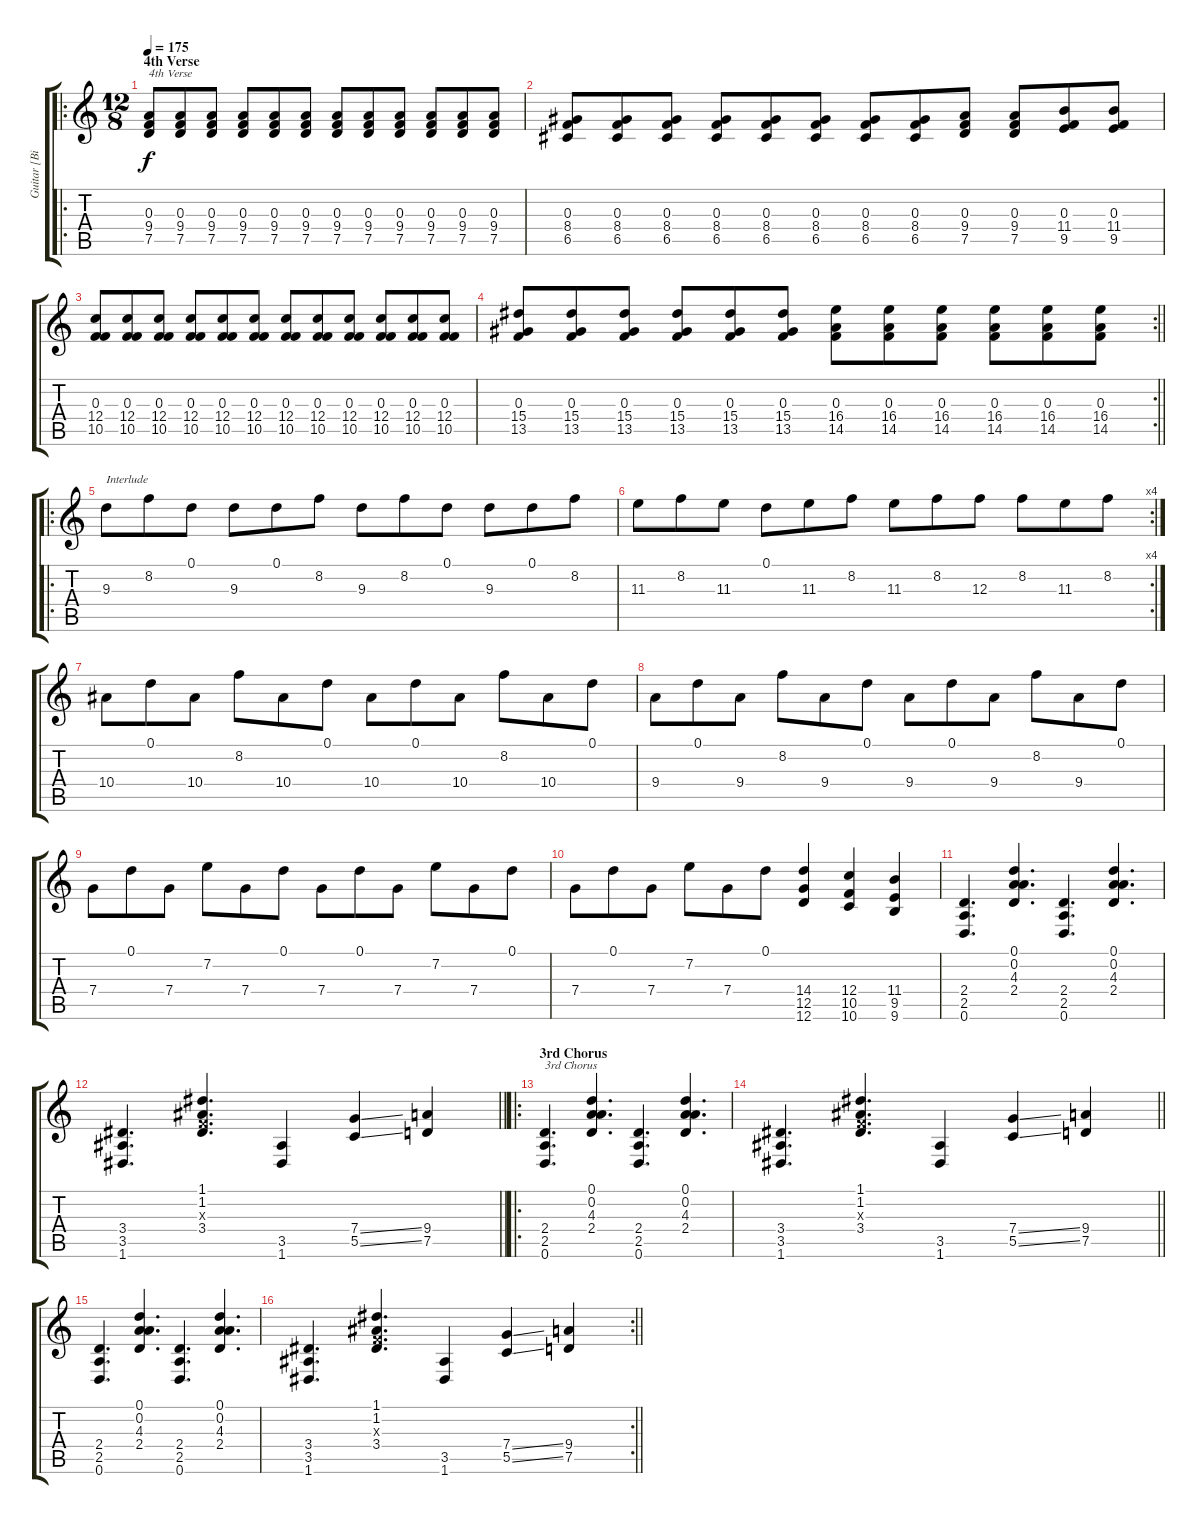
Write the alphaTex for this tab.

\track ("Guitar [Bill Kelliher]" "Guitar [Bi") {instrument distortionguitar}
\staff {score tabs}
\tuning (D4 A3 F3 C3 G2 D2) {hide}
\ro
\ts (12 8)
\section ("" "4th Verse")
\tempo 175
\clef g2
\ks c
(0.3 9.4 7.5).8{txt "4th Verse" dy f} (0.3 9.4 7.5).8 (0.3 9.4 7.5).8 (0.3 9.4 7.5).8 (0.3 9.4 7.5).8 (0.3 9.4 7.5).8 (0.3 9.4 7.5).8 (0.3 9.4 7.5).8 (0.3 9.4 7.5).8 (0.3 9.4 7.5).8 (0.3 9.4 7.5).8 (0.3 9.4 7.5).8 |
(0.3 8.4 6.5).8 (0.3 8.4 6.5).8 (0.3 8.4 6.5).8 (0.3 8.4 6.5).8 (0.3 8.4 6.5).8 (0.3 8.4 6.5).8 (0.3 8.4 6.5).8 (0.3 8.4 6.5).8 (0.3 9.4 7.5).8 (0.3 9.4 7.5).8 (0.3 11.4 9.5).8 (0.3 11.4 9.5).8 |
(0.3 12.4 10.5).8 (0.3 12.4 10.5).8 (0.3 12.4 10.5).8 (0.3 12.4 10.5).8 (0.3 12.4 10.5).8 (0.3 12.4 10.5).8 (0.3 12.4 10.5).8 (0.3 12.4 10.5).8 (0.3 12.4 10.5).8 (0.3 12.4 10.5).8 (0.3 12.4 10.5).8 (0.3 12.4 10.5).8 |
\rc 2
\barLineRight lightlight
(0.3 15.4 13.5).8 (0.3 15.4 13.5).8 (0.3 15.4 13.5).8 (0.3 15.4 13.5).8 (0.3 15.4 13.5).8 (0.3 15.4 13.5).8 (0.3 16.4 14.5).8 (0.3 16.4 14.5).8 (0.3 16.4 14.5).8 (0.3 16.4 14.5).8 (0.3 16.4 14.5).8 (0.3 16.4 14.5).8 |
\ro
9.3.8{txt "Interlude"} 8.2.8 0.1.8 9.3.8 0.1.8 8.2.8 9.3.8 8.2.8 0.1.8 9.3.8 0.1.8 8.2.8 |
\rc 4
11.3.8 8.2.8 11.3.8 0.1.8 11.3.8 8.2.8 11.3.8 8.2.8 12.3.8 8.2.8 11.3.8 8.2.8 |
10.4.8 0.1.8 10.4.8 8.2.8 10.4.8 0.1.8 10.4.8 0.1.8 10.4.8 8.2.8 10.4.8 0.1.8 |
9.4.8 0.1.8 9.4.8 8.2.8 9.4.8 0.1.8 9.4.8 0.1.8 9.4.8 8.2.8 9.4.8 0.1.8 |
7.4.8 0.1.8 7.4.8 7.2.8 7.4.8 0.1.8 7.4.8 0.1.8 7.4.8 7.2.8 7.4.8 0.1.8 |
7.4.8 0.1.8 7.4.8 7.2.8 7.4.8 0.1.8 (14.4 12.5 12.6).4 (12.4 10.5 10.6).4 (11.4 9.5 9.6).4 |
(2.4 2.5 0.6).4{d} (0.1 0.2 4.3 2.4).4{d} (2.4 2.5 0.6).4{d} (0.1 0.2 4.3 2.4).4{d} |
\barLineRight lightlight
(3.4 3.5 1.6).4{d} (1.1 1.2 0.3{x} 3.4).4{d} (3.5 1.6).4 (7.4{ss} 5.5{ss}).4 (9.4 7.5).4 |
\ro
\section ("" "3rd Chorus")
(2.4 2.5 0.6).4{d txt "3rd Chorus"} (0.1 0.2 4.3 2.4).4{d} (2.4 2.5 0.6).4{d} (0.1 0.2 4.3 2.4).4{d} |
\barLineRight lightlight
(3.4 3.5 1.6).4{d} (1.1 1.2 0.3{x} 3.4).4{d} (3.5 1.6).4 (7.4{ss} 5.5{ss}).4 (9.4 7.5).4 |
(2.4 2.5 0.6).4{d} (0.1 0.2 4.3 2.4).4{d} (2.4 2.5 0.6).4{d} (0.1 0.2 4.3 2.4).4{d} |
\rc 2
\barLineRight lightlight
(3.4 3.5 1.6).4{d} (1.1 1.2 0.3{x} 3.4).4{d} (3.5 1.6).4 (7.4{ss} 5.5{ss}).4 (9.4 7.5).4
